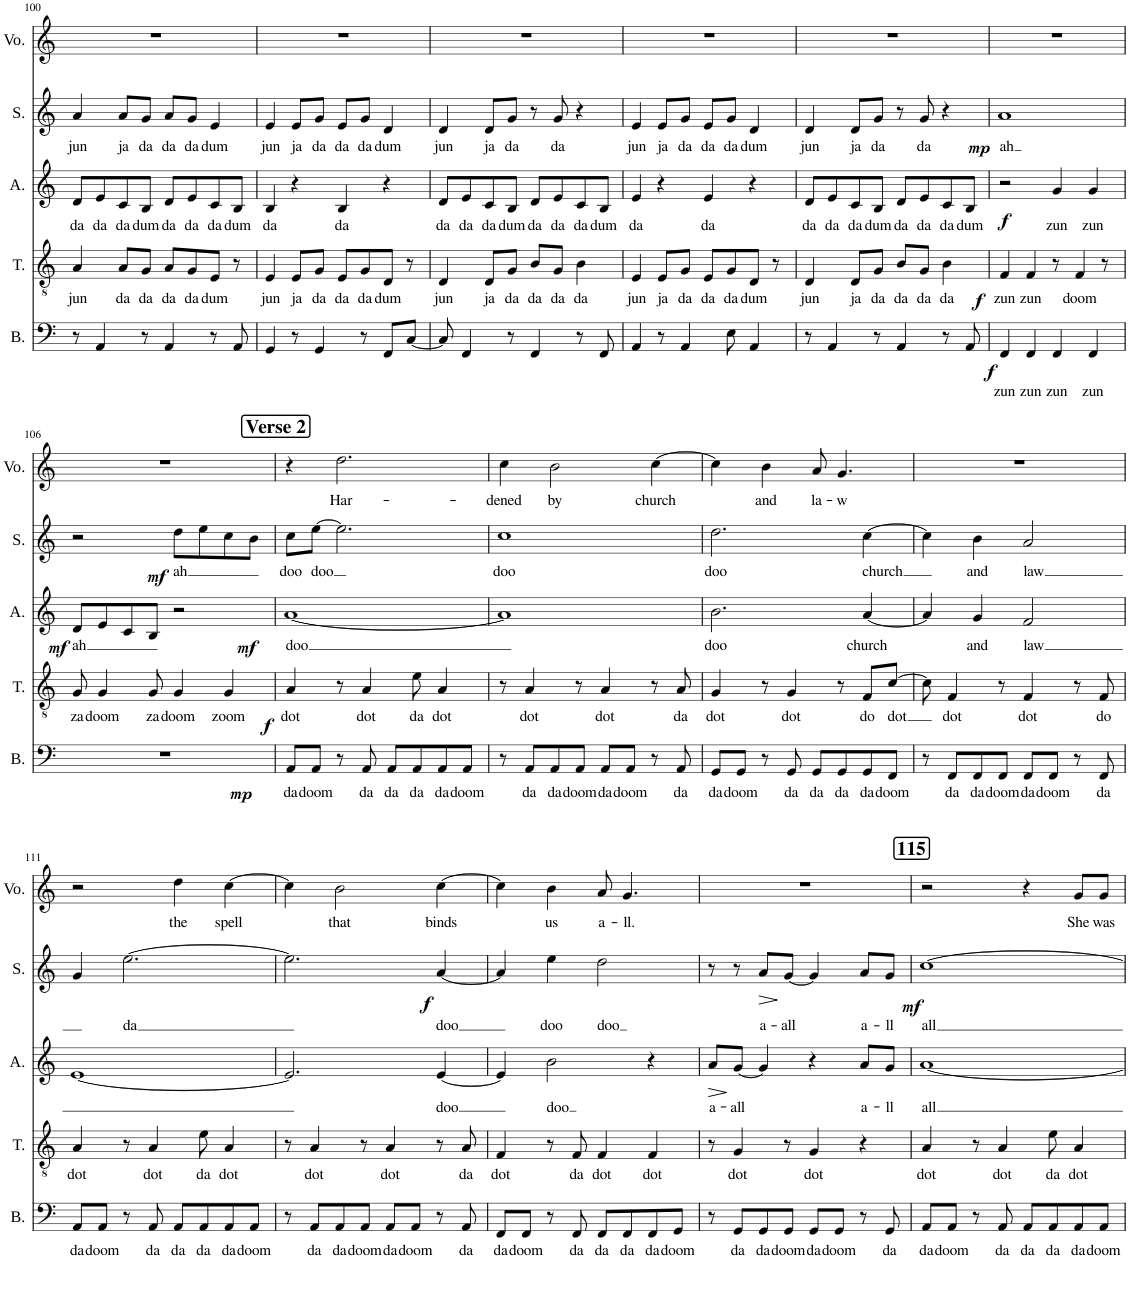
**kern	**text	**dynam	**kern	**text	**dynam	**kern	**text	**dynam	**kern	**text	**dynam	**kern	**text
*part5	*part5	*part5	*part4	*part4	*part4	*part3	*part3	*part3	*part2	*part2	*part2	*part1	*part1
*staff5	*staff5	*staff5	*staff4	*staff4	*staff4	*staff3	*staff3	*staff3	*staff2	*staff2	*staff2	*staff1	*staff1
*I"Bass	*	*	*I"Tenor	*	*	*I"Alto	*	*	*I"Soprano	*	*	*I"Voice	*
*I'B.	*	*	*I'T.	*	*	*I'A.	*	*	*I'S.	*	*	*I'Vo.	*
!!LO:PB:g=z
*clefF4	*	*	*clefGv2	*	*	*clefG2	*	*	*clefG2	*	*	*clefG2	*
*k[]	*	*	*k[]	*	*	*k[]	*	*	*k[]	*	*	*k[]	*
*M4/4	*	*	*M4/4	*	*	*M4/4	*	*	*M4/4	*	*	*M4/4	*
=100	=100	=100	=100	=100	=100	=100	=100	=100	=100	=100	=100	=100	=100
!	!	!	!	!LO:LY:b	!	!	!LO:LY:b	!	!	!LO:LY:b	!	!	!
8r	.	.	4A/	jun	.	8d/L	da	.	4a/	jun	.	1r	.
!	!	!	!	!	!	!	!LO:LY:b	!	!	!	!	!	!
4AA/	.	.	.	.	.	8e/	da	.	.	.	.	.	.
!	!	!	!	!LO:LY:b	!	!	!LO:LY:b	!	!	!LO:LY:b	!	!	!
.	.	.	8A/L	da	.	8c/	da	.	8a/L	ja	.	.	.
!	!	!	!	!LO:LY:b	!	!	!LO:LY:b	!	!	!LO:LY:b	!	!	!
8r	.	.	8G/J	da	.	8B/J	dum	.	8g/J	da	.	.	.
!	!	!	!	!LO:LY:b	!	!	!LO:LY:b	!	!	!LO:LY:b	!	!	!
4AA/	.	.	8A/L	da	.	8d/L	da	.	8a/L	da	.	.	.
!	!	!	!	!LO:LY:b	!	!	!LO:LY:b	!	!	!LO:LY:b	!	!	!
.	.	.	8G/	da	.	8e/	da	.	8g/J	da	.	.	.
!	!	!	!	!LO:LY:b	!	!	!LO:LY:b	!	!	!LO:LY:b	!	!	!
8r	.	.	8E/J	dum	.	8c/	da	.	4e/	dum	.	.	.
!	!	!	!	!	!	!	!LO:LY:b	!	!	!	!	!	!
8AA/	.	.	8r	.	.	8B/J	dum	.	.	.	.	.	.
=101	=101	=101	=101	=101	=101	=101	=101	=101	=101	=101	=101	=101	=101
!	!	!	!	!LO:LY:b	!	!	!LO:LY:b	!	!	!LO:LY:b	!	!	!
4GG/	.	.	4E/	jun	.	4B/	da	.	4e/	jun	.	1r	.
!	!	!	!	!LO:LY:b	!	!	!	!	!	!LO:LY:b	!	!	!
8r	.	.	8E/L	ja	.	4r	.	.	8e/L	ja	.	.	.
!	!	!	!	!LO:LY:b	!	!	!	!	!	!LO:LY:b	!	!	!
4GG/	.	.	8G/J	da	.	.	.	.	8g/J	da	.	.	.
!	!	!	!	!LO:LY:b	!	!	!LO:LY:b	!	!	!LO:LY:b	!	!	!
.	.	.	8E/L	da	.	4B/	da	.	8e/L	da	.	.	.
!	!	!	!	!LO:LY:b	!	!	!	!	!	!LO:LY:b	!	!	!
8r	.	.	8G/	da	.	.	.	.	8g/J	da	.	.	.
!	!	!	!	!LO:LY:b	!	!	!	!	!	!LO:LY:b	!	!	!
8FF/L	.	.	8D/J	dum	.	4r	.	.	4d/	dum	.	.	.
[8C/J	.	.	8r	.	.	.	.	.	.	.	.	.	.
=102	=102	=102	=102	=102	=102	=102	=102	=102	=102	=102	=102	=102	=102
!	!	!	!	!LO:LY:b	!	!	!LO:LY:b	!	!	!LO:LY:b	!	!	!
8C/]	.	.	4D/	jun	.	8d/L	da	.	4d/	jun	.	1r	.
!	!	!	!	!	!	!	!LO:LY:b	!	!	!	!	!	!
4FF/	.	.	.	.	.	8e/	da	.	.	.	.	.	.
!	!	!	!	!LO:LY:b	!	!	!LO:LY:b	!	!	!LO:LY:b	!	!	!
.	.	.	8D/L	ja	.	8c/	da	.	8d/L	ja	.	.	.
!	!	!	!	!LO:LY:b	!	!	!LO:LY:b	!	!	!LO:LY:b	!	!	!
8r	.	.	8G/J	da	.	8B/J	dum	.	8g/J	da	.	.	.
!	!	!	!	!LO:LY:b	!	!	!LO:LY:b	!	!	!	!	!	!
4FF/	.	.	8B/L	da	.	8d/L	da	.	8r	.	.	.	.
!	!	!	!	!LO:LY:b	!	!	!LO:LY:b	!	!	!LO:LY:b	!	!	!
.	.	.	8G/J	da	.	8e/	da	.	8g/	da	.	.	.
!	!	!	!	!LO:LY:b	!	!	!LO:LY:b	!	!	!	!	!	!
8r	.	.	4B\	da	.	8c/	da	.	4r	.	.	.	.
!	!	!	!	!	!	!	!LO:LY:b	!	!	!	!	!	!
8FF/	.	.	.	.	.	8B/J	dum	.	.	.	.	.	.
=103	=103	=103	=103	=103	=103	=103	=103	=103	=103	=103	=103	=103	=103
!	!	!	!	!LO:LY:b	!	!	!LO:LY:b	!	!	!LO:LY:b	!	!	!
4AA/	.	.	4E/	jun	.	4e/	da	.	4e/	jun	.	1r	.
!	!	!	!	!LO:LY:b	!	!	!	!	!	!LO:LY:b	!	!	!
8r	.	.	8E/L	ja	.	4r	.	.	8e/L	ja	.	.	.
!	!	!	!	!LO:LY:b	!	!	!	!	!	!LO:LY:b	!	!	!
4AA/	.	.	8G/J	da	.	.	.	.	8g/J	da	.	.	.
!	!	!	!	!LO:LY:b	!	!	!LO:LY:b	!	!	!LO:LY:b	!	!	!
.	.	.	8E/L	da	.	4e/	da	.	8e/L	da	.	.	.
!	!	!	!	!LO:LY:b	!	!	!	!	!	!LO:LY:b	!	!	!
8E\	.	.	8G/	da	.	.	.	.	8g/J	da	.	.	.
!	!	!	!	!LO:LY:b	!	!	!	!	!	!LO:LY:b	!	!	!
4AA/	.	.	8D/J	dum	.	4r	.	.	4d/	dum	.	.	.
.	.	.	8r	.	.	.	.	.	.	.	.	.	.
=104	=104	=104	=104	=104	=104	=104	=104	=104	=104	=104	=104	=104	=104
!	!	!	!	!LO:LY:b	!	!	!LO:LY:b	!	!	!LO:LY:b	!	!	!
8r	.	.	4D/	jun	.	8d/L	da	.	4d/	jun	.	1r	.
!	!	!	!	!	!	!	!LO:LY:b	!	!	!	!	!	!
4AA/	.	.	.	.	.	8e/	da	.	.	.	.	.	.
!	!	!	!	!LO:LY:b	!	!	!LO:LY:b	!	!	!LO:LY:b	!	!	!
.	.	.	8D/L	ja	.	8c/	da	.	8d/L	ja	.	.	.
!	!	!	!	!LO:LY:b	!	!	!LO:LY:b	!	!	!LO:LY:b	!	!	!
8r	.	.	8G/J	da	.	8B/J	dum	.	8g/J	da	.	.	.
!	!	!	!	!LO:LY:b	!	!	!LO:LY:b	!	!	!	!	!	!
4AA/	.	.	8B/L	da	.	8d/L	da	.	8r	.	.	.	.
!	!	!	!	!LO:LY:b	!	!	!LO:LY:b	!	!	!LO:LY:b	!	!	!
.	.	.	8G/J	da	.	8e/	da	.	8g/	da	.	.	.
!	!	!	!	!LO:LY:b	!LO:DY:b	!	!LO:LY:b	!	!	!	!LO:DY:b	!	!
8r	.	.	4B\	da	f	8c/	da	.	4r	.	mp	.	.
!	!	!LO:DY:b	!	!	!	!	!LO:LY:b	!	!	!	!	!	!
8AA/	.	f	.	.	.	8B/J	dum	.	.	.	.	.	.
=105	=105	=105	=105	=105	=105	=105	=105	=105	=105	=105	=105	=105	=105
!	!LO:LY:b	!	!	!LO:LY:b	!	!	!	!LO:DY:b	!	!LO:LY:b	!	!	!
4FF/	zun	.	4F/	zun	.	2r	.	f	1a	ah	.	1r	.
!	!LO:LY:b	!	!	!LO:LY:b	!	!	!	!	!	!	!	!	!
4FF/	zun	.	4F/	zun	.	.	.	.	.	.	.	.	.
!	!LO:LY:b	!	!	!	!	!	!LO:LY:b	!	!	!	!	!	!
4FF/	zun	.	8r	.	.	4g/	zun	.	.	.	.	.	.
!	!	!	!	!LO:LY:b	!	!	!	!	!	!	!	!	!
.	.	.	4F/	doom	.	.	.	.	.	.	.	.	.
!	!LO:LY:b	!	!	!	!	!	!LO:LY:b	!	!	!	!	!	!
4FF/	zun	.	.	.	.	4g/	zun	.	.	.	.	.	.
.	.	.	8r	.	.	.	.	.	.	.	.	.	.
!!LO:LB:g=z
=106	=106	=106	=106	=106	=106	=106	=106	=106	=106	=106	=106	=106	=106
!	!	!LO:DY:b	!	!LO:LY:b	!	!	!LO:LY:b	!LO:DY:b	!	!	!	!	!
1r	.	mp	8G/	za	.	8d/L	ah	mf	2r	.	.	1r	.
!	!	!	!	!LO:LY:b	!	!	!	!	!	!	!	!	!
.	.	.	4G/	doom	.	8e/	.	.	.	.	.	.	.
.	.	.	.	.	.	8c/	.	.	.	.	.	.	.
!	!	!	!	!LO:LY:b	!	!	!	!	!	!	!	!	!
.	.	.	8G/	za	.	8B/J	.	.	.	.	.	.	.
!	!	!	!	!LO:LY:b	!	!	!	!LO:DY:b	!	!LO:LY:b	!LO:DY:b	!	!
.	.	.	4G/	doom	.	2r	.	mf	8dd\L	ah	mf	.	.
.	.	.	.	.	.	.	.	.	8ee\	.	.	.	.
!	!	!	!	!LO:LY:b	!LO:DY:b	!	!	!	!	!	!	!	!
.	.	.	4G/	zoom	f	.	.	.	8cc\	.	.	.	.
.	.	.	.	.	.	.	.	.	8b\J	.	.	.	.
!!LO:REH:place=s1:a:B:cj:fs=14:t=Verse 2
=107	=107	=107	=107	=107	=107	=107	=107	=107	=107	=107	=107	=107	=107
!	!LO:LY:b	!	!	!LO:LY:b	!	!	!LO:LY:b	!	!	!LO:LY:b	!	!	!
8AA/L	da	.	4A/	dot	.	[1a	doo	.	8cc\L	doo	.	4r	.
!	!LO:LY:b	!	!	!	!	!	!	!	!	!LO:LY:b	!	!	!
8AA/J	doom	.	.	.	.	.	.	.	[8ee\J	doo	.	.	.
!	!	!	!	!	!	!	!	!	!	!	!	!	!LO:LY:b
8r	.	.	8r	.	.	.	.	.	2.ee\]	.	.	2.dd\	Har-
!	!LO:LY:b	!	!	!LO:LY:b	!	!	!	!	!	!	!	!	!
8AA/	da	.	4A/	dot	.	.	.	.	.	.	.	.	.
!	!LO:LY:b	!	!	!	!	!	!	!	!	!	!	!	!
8AA/L	da	.	.	.	.	.	.	.	.	.	.	.	.
!	!LO:LY:b	!	!	!LO:LY:b	!	!	!	!	!	!	!	!	!
8AA/	da	.	8e\	da	.	.	.	.	.	.	.	.	.
!	!LO:LY:b	!	!	!LO:LY:b	!	!	!	!	!	!	!	!	!
8AA/	da	.	4A/	dot	.	.	.	.	.	.	.	.	.
!	!LO:LY:b	!	!	!	!	!	!	!	!	!	!	!	!
8AA/J	doom	.	.	.	.	.	.	.	.	.	.	.	.
=108	=108	=108	=108	=108	=108	=108	=108	=108	=108	=108	=108	=108	=108
!	!	!	!	!	!	!	!	!	!	!LO:LY:b	!	!	!LO:LY:b
8r	.	.	8r	.	.	1a]	.	.	1cc	doo	.	4cc\	-dened
!	!LO:LY:b	!	!	!LO:LY:b	!	!	!	!	!	!	!	!	!
8AA/L	da	.	4A/	dot	.	.	.	.	.	.	.	.	.
!	!LO:LY:b	!	!	!	!	!	!	!	!	!	!	!	!LO:LY:b
8AA/	da	.	.	.	.	.	.	.	.	.	.	2b\	by
!	!LO:LY:b	!	!	!	!	!	!	!	!	!	!	!	!
8AA/J	doom	.	8r	.	.	.	.	.	.	.	.	.	.
!	!LO:LY:b	!	!	!LO:LY:b	!	!	!	!	!	!	!	!	!
8AA/L	da	.	4A/	dot	.	.	.	.	.	.	.	.	.
!	!LO:LY:b	!	!	!	!	!	!	!	!	!	!	!	!
8AA/J	doom	.	.	.	.	.	.	.	.	.	.	.	.
!	!	!	!	!	!	!	!	!	!	!	!	!	!LO:LY:b
8r	.	.	8r	.	.	.	.	.	.	.	.	[4cc\	church
!	!LO:LY:b	!	!	!LO:LY:b	!	!	!	!	!	!	!	!	!
8AA/	da	.	8A/	da	.	.	.	.	.	.	.	.	.
=109	=109	=109	=109	=109	=109	=109	=109	=109	=109	=109	=109	=109	=109
!	!LO:LY:b	!	!	!LO:LY:b	!	!	!LO:LY:b	!	!	!LO:LY:b	!	!	!
8GG/L	da	.	4G/	dot	.	2.b\	doo	.	2.dd\	doo	.	4cc\]	.
!	!LO:LY:b	!	!	!	!	!	!	!	!	!	!	!	!
8GG/J	doom	.	.	.	.	.	.	.	.	.	.	.	.
!	!	!	!	!	!	!	!	!	!	!	!	!	!LO:LY:b
8r	.	.	8r	.	.	.	.	.	.	.	.	4b\	and
!	!LO:LY:b	!	!	!LO:LY:b	!	!	!	!	!	!	!	!	!
8GG/	da	.	4G/	dot	.	.	.	.	.	.	.	.	.
!	!LO:LY:b	!	!	!	!	!	!	!	!	!	!	!	!LO:LY:b
8GG/L	da	.	.	.	.	.	.	.	.	.	.	8a/	la-
!	!LO:LY:b	!	!	!	!	!	!	!	!	!	!	!	!LO:LY:b
8GG/	da	.	8r	.	.	.	.	.	.	.	.	4.g/	-w
!	!LO:LY:b	!	!	!LO:LY:b	!	!	!LO:LY:b	!	!	!LO:LY:b	!	!	!
8GG/	da	.	8F/L	do	.	[4a/	church	.	[4cc\	church	.	.	.
!	!LO:LY:b	!	!	!LO:LY:b	!	!	!	!	!	!	!	!	!
8FF/J	doom	.	[8c/J	dot	.	.	.	.	.	.	.	.	.
=110	=110	=110	=110	=110	=110	=110	=110	=110	=110	=110	=110	=110	=110
8r	.	.	8c\]	.	.	4a/]	.	.	4cc\]	.	.	1r	.
!	!LO:LY:b	!	!	!LO:LY:b	!	!	!	!	!	!	!	!	!
8FF/L	da	.	4F/	dot	.	.	.	.	.	.	.	.	.
!	!LO:LY:b	!	!	!	!	!	!LO:LY:b	!	!	!LO:LY:b	!	!	!
8FF/	da	.	.	.	.	4g/	and	.	4b\	and	.	.	.
!	!LO:LY:b	!	!	!	!	!	!	!	!	!	!	!	!
8FF/J	doom	.	8r	.	.	.	.	.	.	.	.	.	.
!	!LO:LY:b	!	!	!LO:LY:b	!	!	!LO:LY:b	!	!	!LO:LY:b	!	!	!
8FF/L	da	.	4F/	dot	.	2f/	law	.	2a/	law	.	.	.
!	!LO:LY:b	!	!	!	!	!	!	!	!	!	!	!	!
8FF/J	doom	.	.	.	.	.	.	.	.	.	.	.	.
8r	.	.	8r	.	.	.	.	.	.	.	.	.	.
!	!LO:LY:b	!	!	!LO:LY:b	!	!	!	!	!	!	!	!	!
8FF/	da	.	8F/	do	.	.	.	.	.	.	.	.	.
!!LO:LB:g=z
=111	=111	=111	=111	=111	=111	=111	=111	=111	=111	=111	=111	=111	=111
!	!LO:LY:b	!	!	!LO:LY:b	!	!	!	!	!	!	!	!	!
8AA/L	da	.	4A/	dot	.	[1e	.	.	4g/	.	.	2r	.
!	!LO:LY:b	!	!	!	!	!	!	!	!	!	!	!	!
8AA/J	doom	.	.	.	.	.	.	.	.	.	.	.	.
!	!	!	!	!	!	!	!	!	!	!LO:LY:b	!	!	!
8r	.	.	8r	.	.	.	.	.	[2.ee\	da	.	.	.
!	!LO:LY:b	!	!	!LO:LY:b	!	!	!	!	!	!	!	!	!
8AA/	da	.	4A/	dot	.	.	.	.	.	.	.	.	.
!	!LO:LY:b	!	!	!	!	!	!	!	!	!	!	!	!LO:LY:b
8AA/L	da	.	.	.	.	.	.	.	.	.	.	4dd\	the
!	!LO:LY:b	!	!	!LO:LY:b	!	!	!	!	!	!	!	!	!
8AA/	da	.	8e\	da	.	.	.	.	.	.	.	.	.
!	!LO:LY:b	!	!	!LO:LY:b	!	!	!	!	!	!	!	!	!LO:LY:b
8AA/	da	.	4A/	dot	.	.	.	.	.	.	.	[4cc\	spell
!	!LO:LY:b	!	!	!	!	!	!	!	!	!	!	!	!
8AA/J	doom	.	.	.	.	.	.	.	.	.	.	.	.
=112	=112	=112	=112	=112	=112	=112	=112	=112	=112	=112	=112	=112	=112
8r	.	.	8r	.	.	2.e/]	.	.	2.ee\]	.	.	4cc\]	.
!	!LO:LY:b	!	!	!LO:LY:b	!	!	!	!	!	!	!	!	!
8AA/L	da	.	4A/	dot	.	.	.	.	.	.	.	.	.
!	!LO:LY:b	!	!	!	!	!	!	!	!	!	!	!	!LO:LY:b
8AA/	da	.	.	.	.	.	.	.	.	.	.	2b\	that
!	!LO:LY:b	!	!	!	!	!	!	!	!	!	!	!	!
8AA/J	doom	.	8r	.	.	.	.	.	.	.	.	.	.
!	!LO:LY:b	!	!	!LO:LY:b	!	!	!	!	!	!	!	!	!
8AA/L	da	.	4A/	dot	.	.	.	.	.	.	.	.	.
!	!LO:LY:b	!	!	!	!	!	!	!	!	!	!	!	!
8AA/J	doom	.	.	.	.	.	.	.	.	.	.	.	.
!	!	!	!	!	!	!	!LO:LY:b	!	!	!LO:LY:b	!LO:DY:b	!	!LO:LY:b
8r	.	.	8r	.	.	[4e/	doo	.	[4a/	doo	f	[4cc\	binds
!	!LO:LY:b	!	!	!LO:LY:b	!	!	!	!	!	!	!	!	!
8AA/	da	.	8A/	da	.	.	.	.	.	.	.	.	.
=113	=113	=113	=113	=113	=113	=113	=113	=113	=113	=113	=113	=113	=113
!	!LO:LY:b	!	!	!LO:LY:b	!	!	!	!	!	!	!	!	!
8FF/L	da	.	4F/	dot	.	4e/]	.	.	4a/]	.	.	4cc\]	.
!	!LO:LY:b	!	!	!	!	!	!	!	!	!	!	!	!
8FF/J	doom	.	.	.	.	.	.	.	.	.	.	.	.
!	!	!	!	!	!	!	!LO:LY:b	!	!	!LO:LY:b	!	!	!LO:LY:b
8r	.	.	8r	.	.	2b\	doo	.	4ee\	doo	.	4b\	us
!	!LO:LY:b	!	!	!LO:LY:b	!	!	!	!	!	!	!	!	!
8FF/	da	.	8F/	da	.	.	.	.	.	.	.	.	.
!	!LO:LY:b	!	!	!LO:LY:b	!	!	!	!	!	!LO:LY:b	!	!	!LO:LY:b
8FF/L	da	.	4F/	dot	.	.	.	.	2dd\	doo	.	8a/	a-
!	!LO:LY:b	!	!	!	!	!	!	!	!	!	!	!	!LO:LY:b
8FF/	da	.	.	.	.	.	.	.	.	.	.	4.g/	-ll.
!	!LO:LY:b	!	!	!LO:LY:b	!	!	!	!	!	!	!	!	!
8FF/	da	.	4F/	dot	.	4r	.	.	.	.	.	.	.
!	!LO:LY:b	!	!	!	!	!	!	!	!	!	!	!	!
8GG/J	doom	.	.	.	.	.	.	.	.	.	.	.	.
=114	=114	=114	=114	=114	=114	=114	=114	=114	=114	=114	=114	=114	=114
!	!	!	!	!	!	!	!LO:LY:b	!LO:HP:b	!	!	!	!	!
8r	.	.	8r	.	.	8a/L	a-	>	8r	.	.	1r	.
!	!LO:LY:b	!	!	!LO:LY:b	!	!	!LO:LY:b	!	!	!	!	!	!
8GG/L	da	.	4G/	dot	.	[8g/J	-all	]	8r	.	.	.	.
!	!LO:LY:b	!	!	!	!	!	!	!	!	!LO:LY:b	!LO:HP:b	!	!
8GG/	da	.	.	.	.	4g/]	.	.	8a/L	a-	>	.	.
!	!LO:LY:b	!	!	!	!	!	!	!	!	!LO:LY:b	!	!	!
8GG/J	doom	.	8r	.	.	.	.	.	[8g/J	-all	]	.	.
!	!LO:LY:b	!	!	!LO:LY:b	!	!	!	!	!	!	!	!	!
8GG/L	da	.	4G/	dot	.	4r	.	.	4g/]	.	.	.	.
!	!LO:LY:b	!	!	!	!	!	!	!	!	!	!	!	!
8GG/J	doom	.	.	.	.	.	.	.	.	.	.	.	.
!	!	!	!	!	!	!	!LO:LY:b	!	!	!LO:LY:b	!	!	!
8r	.	.	4r	.	.	8a/L	a-	.	8a/L	a-	.	.	.
!	!LO:LY:b	!	!	!	!	!	!LO:LY:b	!	!	!LO:LY:b	!	!	!
8GG/	da	.	.	.	.	8g/J	-ll	.	8g/J	-ll	.	.	.
!!LO:REH:place=s1:a:B:cj:fs=14:t=115
=115	=115	=115	=115	=115	=115	=115	=115	=115	=115	=115	=115	=115	=115
!	!LO:LY:b	!	!	!LO:LY:b	!	!	!LO:LY:b	!	!	!LO:LY:b	!LO:DY:b	!	!
8AA/L	da	.	4A/	dot	.	[1a	-all	.	[1cc	all	mf	2r	.
!	!LO:LY:b	!	!	!	!	!	!	!	!	!	!	!	!
8AA/J	doom	.	.	.	.	.	.	.	.	.	.	.	.
8r	.	.	8r	.	.	.	.	.	.	.	.	.	.
!	!LO:LY:b	!	!	!LO:LY:b	!	!	!	!	!	!	!	!	!
8AA/	da	.	4A/	dot	.	.	.	.	.	.	.	.	.
!	!LO:LY:b	!	!	!	!	!	!	!	!	!	!	!	!
8AA/L	da	.	.	.	.	.	.	.	.	.	.	4r	.
!	!LO:LY:b	!	!	!LO:LY:b	!	!	!	!	!	!	!	!	!
8AA/	da	.	8e\	da	.	.	.	.	.	.	.	.	.
!	!LO:LY:b	!	!	!LO:LY:b	!	!	!	!	!	!	!	!	!LO:LY:b
8AA/	da	.	4A/	dot	.	.	.	.	.	.	.	8g/L	She
!	!LO:LY:b	!	!	!	!	!	!	!	!	!	!	!	!LO:LY:b
8AA/J	doom	.	.	.	.	.	.	.	.	.	.	8g/J	was
=	=	=	=	=	=	=	=	=	=	=	=	=	=
*-	*-	*-	*-	*-	*-	*-	*-	*-	*-	*-	*-	*-	*-
